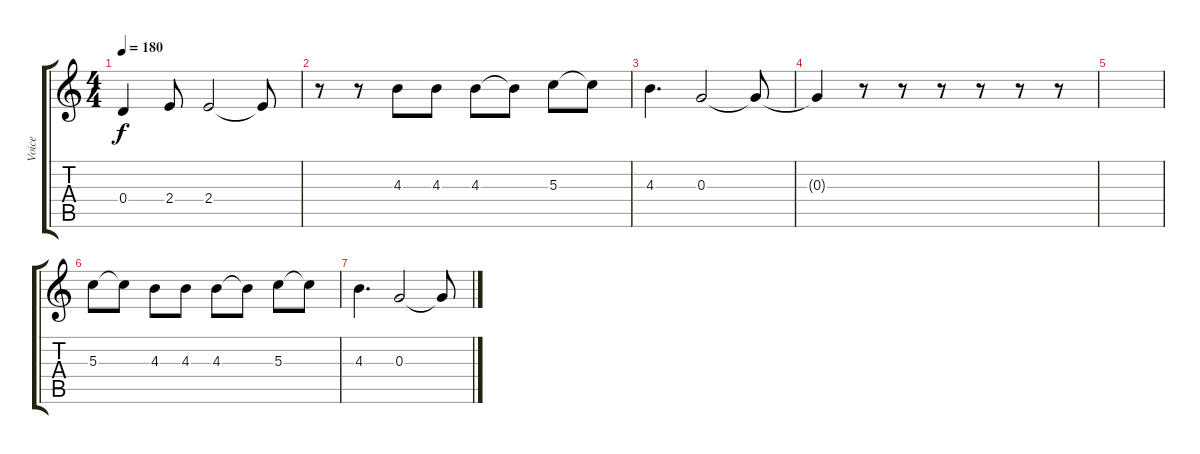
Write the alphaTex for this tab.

\track ("Voice" "Voice") {instrument acousticguitarsteel}
\staff {score tabs}
\tuning (E4 B3 G3 D3 A2 E2) {hide}
\ts (4 4)
\tempo 180
\clef g2
\ks c
0.4.4{dy f} 2.4.8 2.4.2 2.4{t}.8 |
r.8 r.8 4.3.8 4.3.8 4.3.8 4.3{t}.8 5.3.8 5.3{t}.8 |
4.3.4{d} 0.3.2 0.3{t}.8 |
0.3{t}.4 r.8 r.8 r.8 r.8 r.8 r.8 |
|
5.3.8 5.3{t}.8 4.3.8 4.3.8 4.3.8 4.3{t}.8 5.3.8 5.3{t}.8 |
4.3.4{d} 0.3.2 0.3{t}.8
